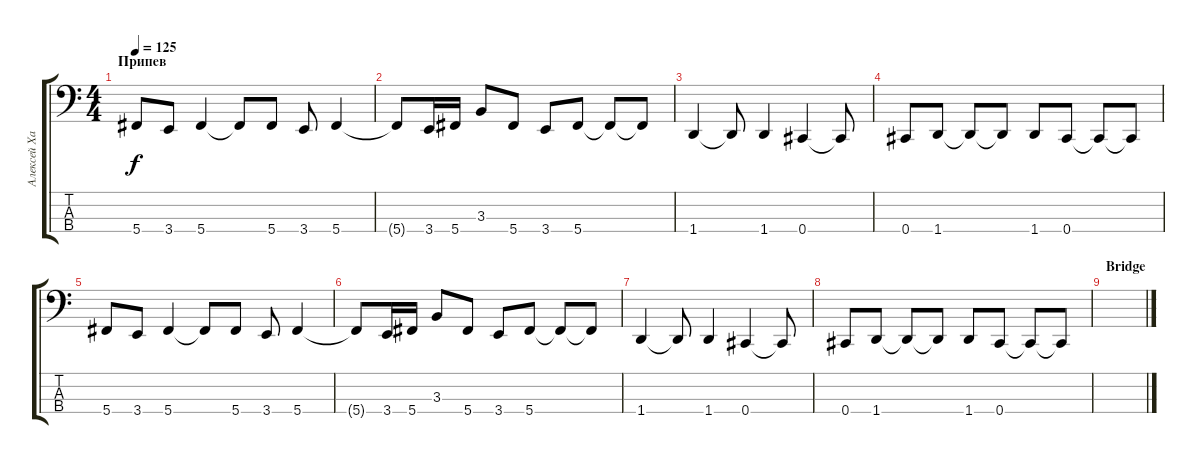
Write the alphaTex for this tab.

\track ("Алексей Харьков" "Алексей Ха") {instrument electricbassfinger}
\staff {score tabs}
\tuning (Gb2 Db2 Ab1 Db1) {hide}
\ts (4 4)
\section ("" "Припев")
\tempo 125
\clef f4
\ks c
5.4.8{dy f} 3.4.8 5.4.4 5.4{t}.8 5.4.8 3.4.8 5.4.4 |
5.4{t}.8 3.4.16 5.4.16 3.3.8 5.4.8 3.4.8 5.4.8 5.4{t}.8 5.4{t}.8 |
1.4.4 1.4{t}.8 1.4.4 0.4.4 0.4{t}.8 |
0.4.8 1.4.8 1.4{t}.8 1.4{t}.8 1.4.8 0.4.8 0.4{t}.8 0.4{t}.8 |
5.4.8 3.4.8 5.4.4 5.4{t}.8 5.4.8 3.4.8 5.4.4 |
5.4{t}.8 3.4.16 5.4.16 3.3.8 5.4.8 3.4.8 5.4.8 5.4{t}.8 5.4{t}.8 |
1.4.4 1.4{t}.8 1.4.4 0.4.4 0.4{t}.8 |
0.4.8 1.4.8 1.4{t}.8 1.4{t}.8 1.4.8 0.4.8 0.4{t}.8 0.4{t}.8 |
\section ("" "Bridge")
